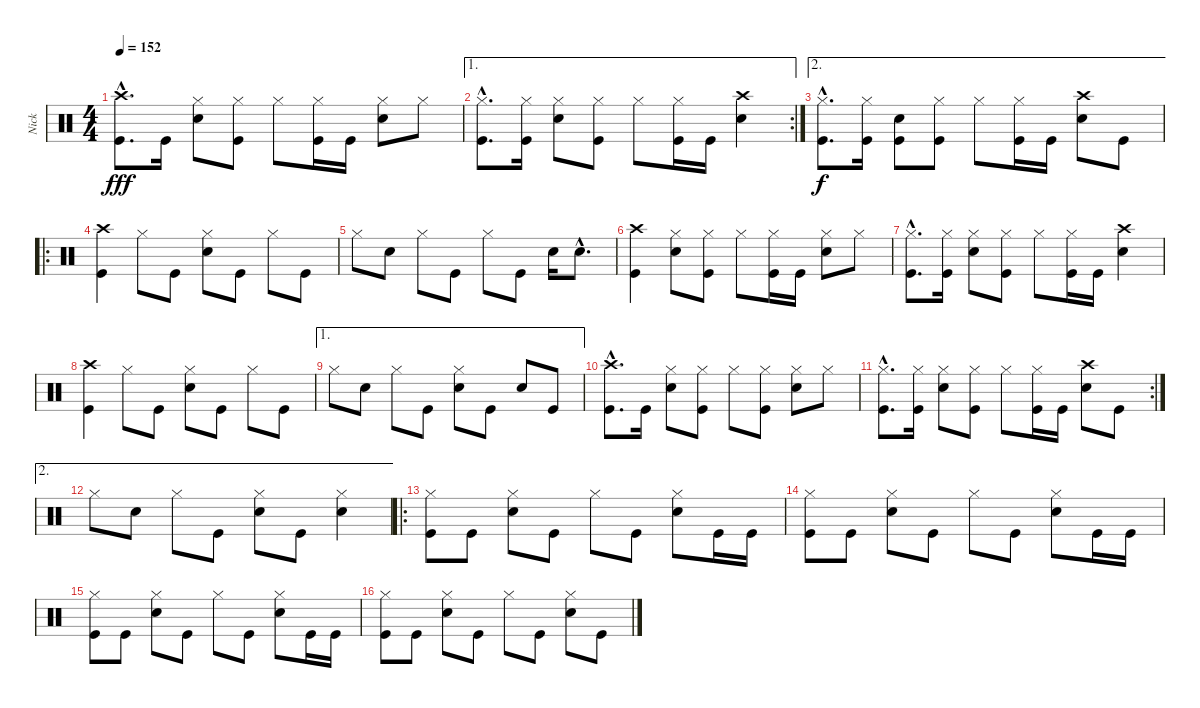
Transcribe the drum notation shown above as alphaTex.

\track ("Nick" "Nick") {instrument percussion}
\staff {score}
\articulation defaults
\ts (4 4)
\tempo 152
\clef neutral
\ks c
("Kick (hit)"{hac} "Crash high (hit)"{hac}).8{d dy fff} "Kick (hit)".16 ("Hi-Hat (closed)" "Snare (hit) 2").8 ("Kick (hit)" "Hi-Hat (closed)").8 "Hi-Hat (closed)".8 ("Kick (hit)" "Hi-Hat (closed)").16 "Kick (hit)".16 ("Hi-Hat (closed)" "Snare (hit) 2").8 "Hi-Hat (closed)".8 |
\ae 1
\rc 2
("Kick (hit)"{hac} "Hi-Hat (closed)"{hac}).8{d} ("Kick (hit)" "Hi-Hat (closed)").16 ("Hi-Hat (closed)" "Snare (hit) 2").8 ("Kick (hit)" "Hi-Hat (closed)").8 "Hi-Hat (closed)".8 ("Kick (hit)" "Hi-Hat (closed)").16 "Kick (hit)".16 ("Snare (hit) 2" "Crash high (hit)").4 |
\ae 2
("Kick (hit)"{hac} "Hi-Hat (closed)"{hac}).8{d dy f} ("Kick (hit)" "Hi-Hat (closed)").16 ("Kick (hit)" "Snare (hit) 2").8 ("Kick (hit)" "Hi-Hat (closed)").8 "Hi-Hat (closed)".8 ("Kick (hit)" "Hi-Hat (closed)").16 "Kick (hit)".16 ("Snare (hit) 2" "Crash high (hit)").8 "Kick (hit)".8 |
\ro
("Kick (hit)" "Crash high (hit)").4 "Hi-Hat (closed)".8 "Kick (hit)".8 ("Hi-Hat (closed)" "Snare (hit) 2").8 "Kick (hit)".8 "Hi-Hat (closed)".8 "Kick (hit)".8 |
"Hi-Hat (closed)".8 "Snare (hit) 2".8 "Hi-Hat (closed)".8 "Kick (hit)".8 "Hi-Hat (closed)".8 "Kick (hit)".8 "Snare (hit) 2".16 "Snare (hit) 2"{hac}.8{d} |
("Kick (hit)" "Crash high (hit)").4 ("Hi-Hat (closed)" "Snare (hit) 2").8 ("Kick (hit)" "Hi-Hat (closed)").8 "Hi-Hat (closed)".8 ("Kick (hit)" "Hi-Hat (closed)").16 "Kick (hit)".16 ("Hi-Hat (closed)" "Snare (hit) 2").8 "Hi-Hat (closed)".8 |
("Kick (hit)"{hac} "Hi-Hat (closed)"{hac}).8{d} ("Kick (hit)" "Hi-Hat (closed)").16 ("Hi-Hat (closed)" "Snare (hit) 2").8 ("Kick (hit)" "Hi-Hat (closed)").8 "Hi-Hat (closed)".8 ("Kick (hit)" "Hi-Hat (closed)").16 "Kick (hit)".16 ("Snare (hit) 2" "Crash high (hit)").4 |
("Kick (hit)" "Crash high (hit)").4 "Hi-Hat (closed)".8 "Kick (hit)".8 ("Hi-Hat (closed)" "Snare (hit) 2").8 "Kick (hit)".8 "Hi-Hat (closed)".8 "Kick (hit)".8 |
\ae 1 "Hi-Hat (closed)".8 "Snare (hit) 2".8 "Hi-Hat (closed)".8 "Kick (hit)".8
("Hi-Hat (closed)" "Snare (hit) 2").8 "Kick (hit)".8 "Snare (hit) 2".8 "Kick (hit)".8 |
("Kick (hit)"{hac} "Crash high (hit)"{hac}).8{d} "Kick (hit)".16 ("Hi-Hat (closed)" "Snare (hit) 2").8 ("Kick (hit)" "Hi-Hat (closed)").8 "Hi-Hat (closed)".8 ("Kick (hit)" "Hi-Hat (closed)").8 ("Hi-Hat (closed)" "Snare (hit) 2").8 "Hi-Hat (closed)".8 |
\rc 2
("Kick (hit)"{hac} "Hi-Hat (closed)"{hac}).8{d} ("Kick (hit)" "Hi-Hat (closed)").16 ("Hi-Hat (closed)" "Snare (hit) 2").8 ("Kick (hit)" "Hi-Hat (closed)").8 "Hi-Hat (closed)".8 ("Kick (hit)" "Hi-Hat (closed)").16 "Kick (hit)".16 ("Snare (hit) 2" "Crash high (hit)").8 "Kick (hit)".8 |
\ae 2 "Hi-Hat (closed)".8 "Snare (hit) 2".8 "Hi-Hat (closed)".8 "Kick (hit)".8
("Hi-Hat (closed)" "Snare (hit) 2").8 "Kick (hit)".8 ("Hi-Hat (closed)" "Snare (hit) 2").4 |
\ro
("Kick (hit)" "Hi-Hat (closed)").8 "Kick (hit)".8 ("Hi-Hat (closed)" "Snare (hit) 2").8 "Kick (hit)".8 "Hi-Hat (closed)".8 "Kick (hit)".8 ("Hi-Hat (closed)" "Snare (hit) 2").8 "Kick (hit)".16 "Kick (hit)".16 |
("Kick (hit)" "Hi-Hat (closed)").8 "Kick (hit)".8 ("Hi-Hat (closed)" "Snare (hit) 2").8 "Kick (hit)".8 "Hi-Hat (closed)".8 "Kick (hit)".8 ("Hi-Hat (closed)" "Snare (hit) 2").8 "Kick (hit)".16 "Kick (hit)".16 |
("Kick (hit)" "Hi-Hat (closed)").8 "Kick (hit)".8 ("Hi-Hat (closed)" "Snare (hit) 2").8 "Kick (hit)".8 "Hi-Hat (closed)".8 "Kick (hit)".8 ("Hi-Hat (closed)" "Snare (hit) 2").8 "Kick (hit)".16 "Kick (hit)".16 |
("Kick (hit)" "Hi-Hat (closed)").8 "Kick (hit)".8 ("Hi-Hat (closed)" "Snare (hit) 2").8 "Kick (hit)".8 "Hi-Hat (closed)".8 "Kick (hit)".8 ("Hi-Hat (closed)" "Snare (hit) 2").8 "Kick (hit)".8
